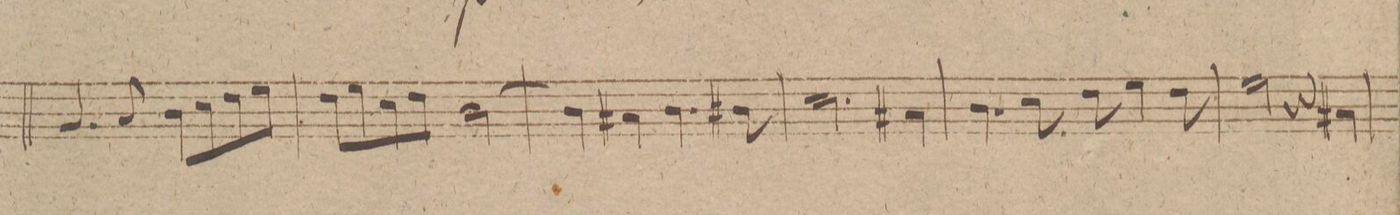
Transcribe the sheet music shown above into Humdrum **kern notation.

**kern	**dynam
*I"Oboe 2do in	*
*clefG2	*
*k[f#c#g#d#]	*
*met(c)	*
*M4/4	*
4.g#/	.
8a/	.
8b\L	.
8cc#\	.
8dd#\	.
8ee\J	.
=221	=221
8dd#\L	.
8ee\	.
8cc#\	.
8dd#\J	.
(>2b\	.
=222	=222
4b\)	.
4a#X\	.
4.b\	.
8b#X\	.
=223	=223
2.cc#\	.
4a#X\	.
=224	=224
4.b\	.
8cc#\	.
8dd#\	.
4ee\	.
8dd#\	.
=225	=225
2ee\	.
4r	.
4a#X\	.
=226	=226
*-	*-
